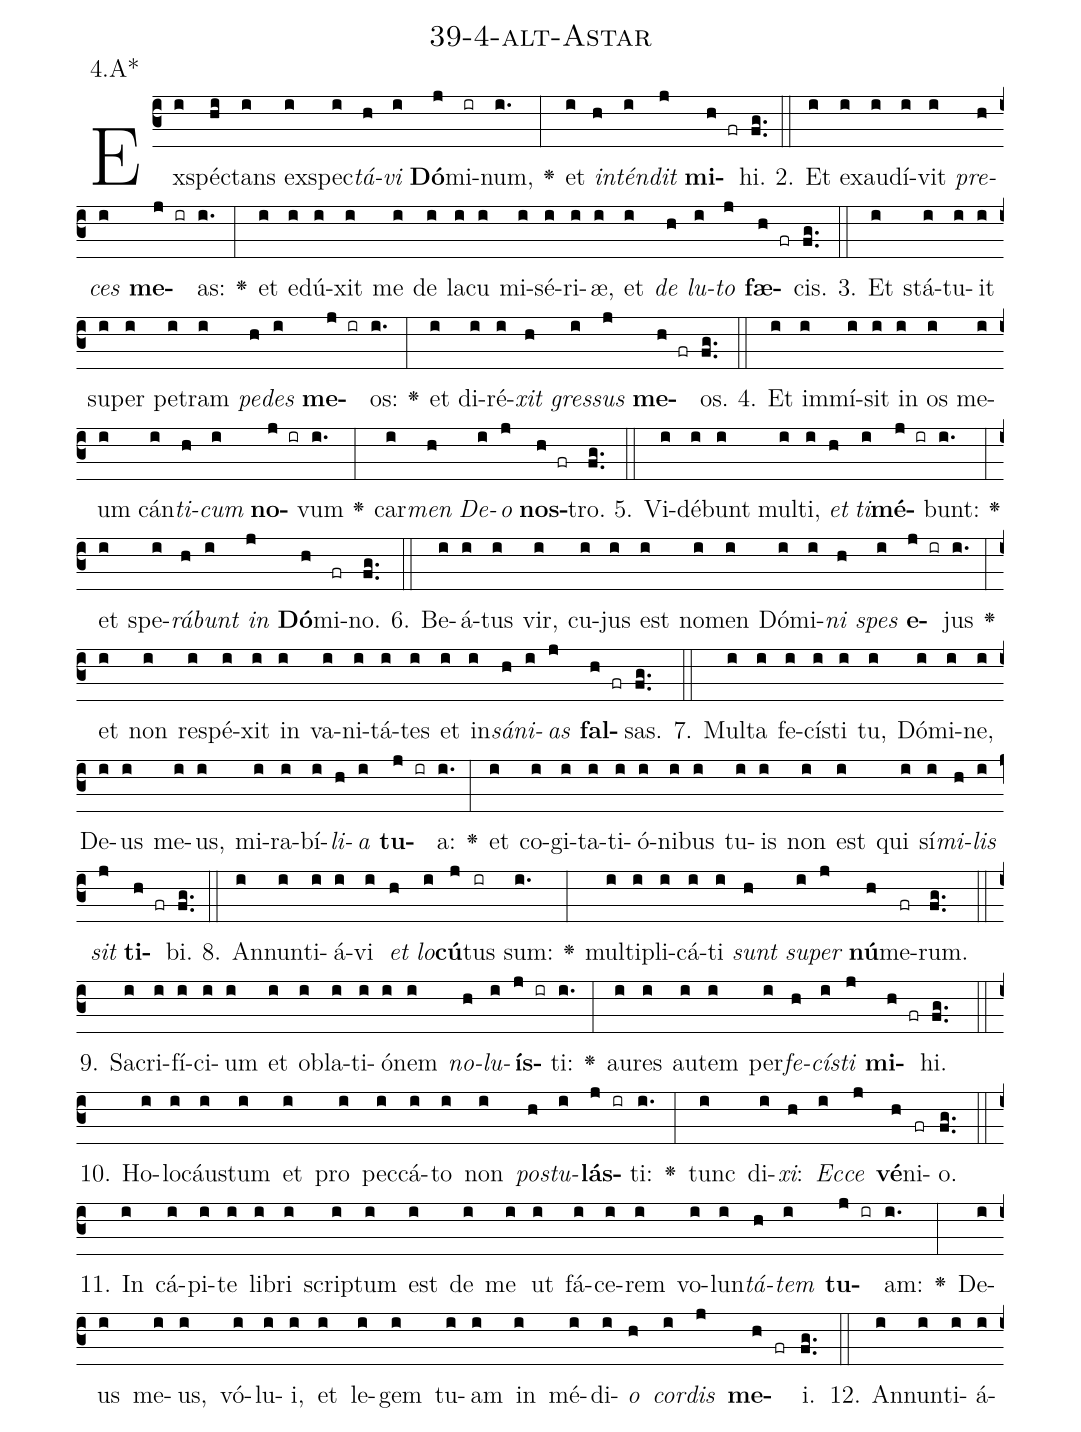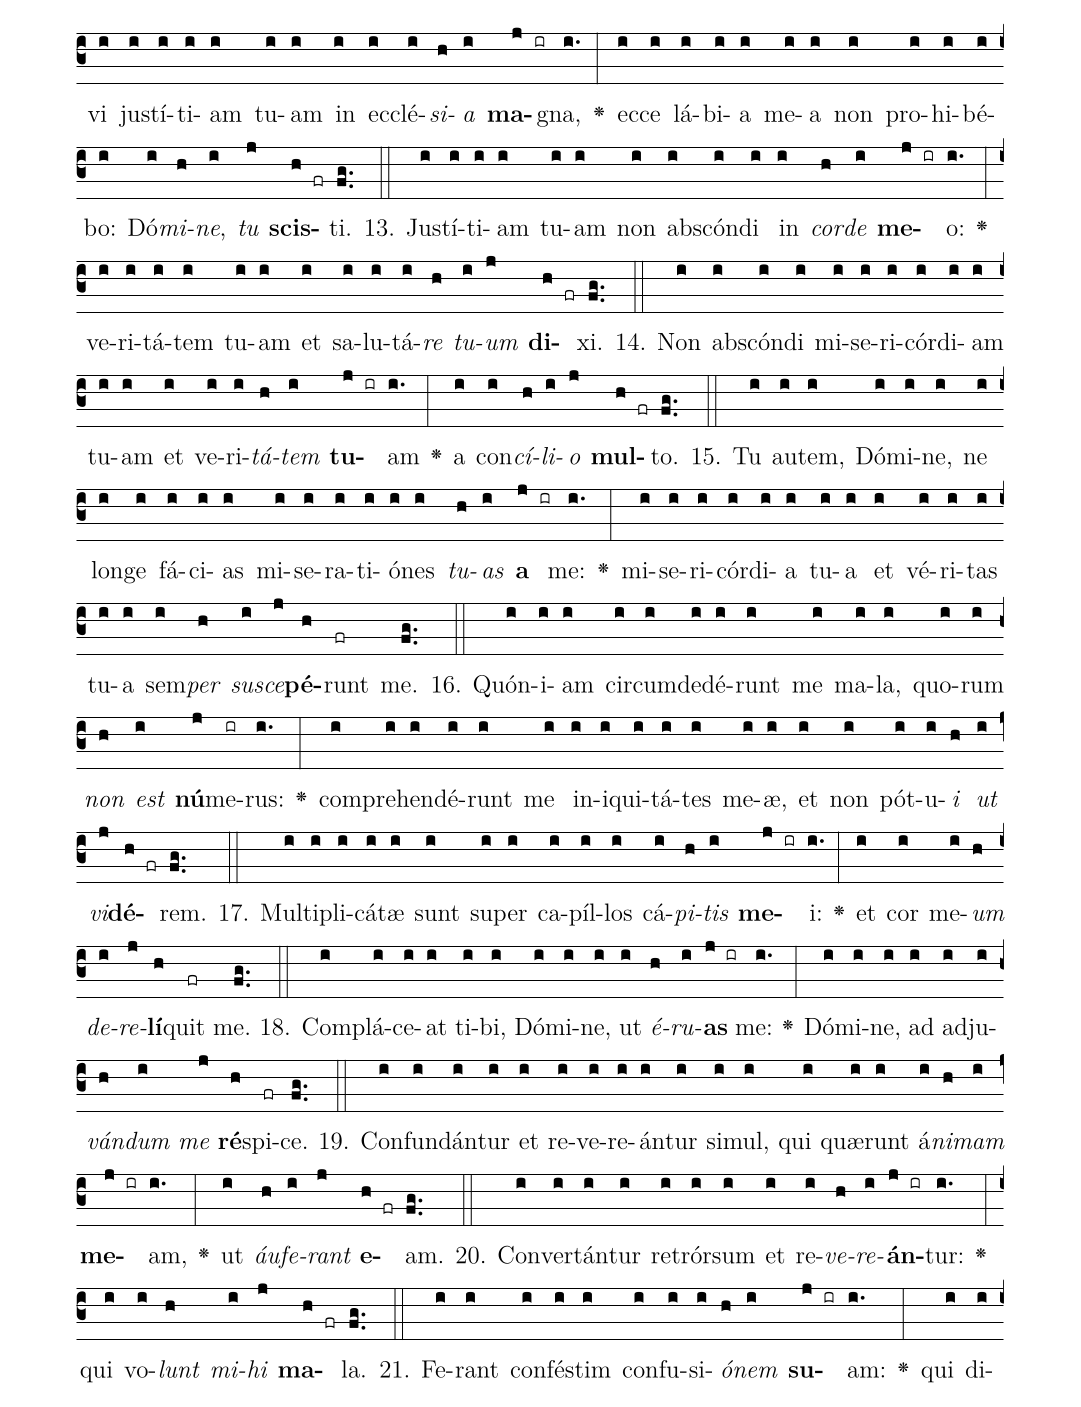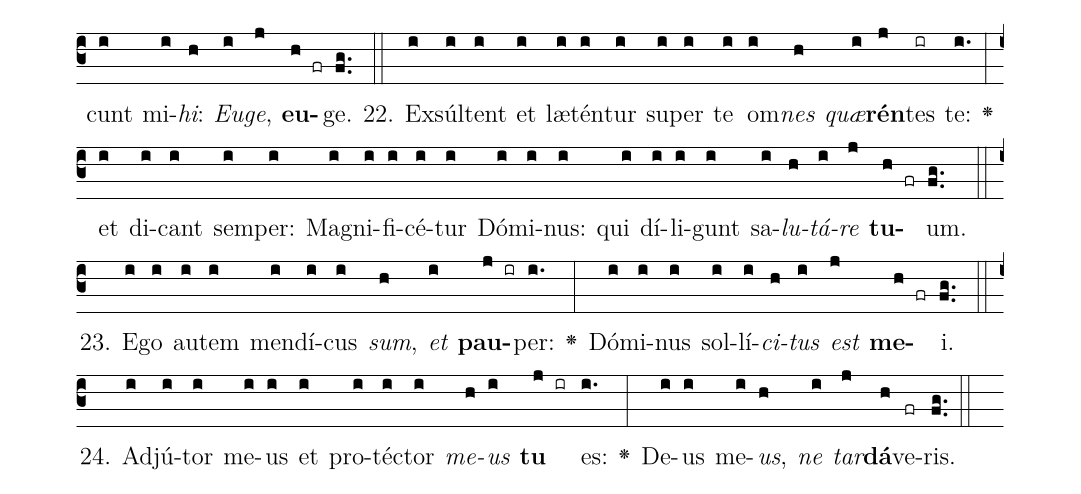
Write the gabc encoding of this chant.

name: 39-4-alt-Astar;
annotation: 4.A*;
%%
(c3)Ex(i)spéc(hi)tans(i) ex(i)spec(i)<i>tá</i>(h)<i>vi</i>(i) <b>Dó</b>(j)mi(ir)num,(i.) <v>\greheightstar</v>(:) et(i) <i>in</i>(h)<i>tén</i>(i)<i>dit</i>(j) <b>mi</b>(h fr)hi.(fg..) (::)
2. Et(i) ex(i)au(i)dí(i)vit(i) <i>pre</i>(h)<i>ces</i>(i) <b>me</b>(j ir)as:(i.) <v>\greheightstar</v>(:) et(i) e(i)dú(i)xit(i) me(i) de(i) la(i)cu(i) mi(i)sé(i)ri(i)æ,(i) et(i) <i>de</i>(h) <i>lu</i>(i)<i>to</i>(j) <b>fæ</b>(h fr)cis.(fg..) (::)
3. Et(i) stá(i)tu(i)it(i) su(i)per(i) pe(i)tram(i) <i>pe</i>(h)<i>des</i>(i) <b>me</b>(j ir)os:(i.) <v>\greheightstar</v>(:) et(i) di(i)ré(i)<i>xit</i>(h) <i>gres</i>(i)<i>sus</i>(j) <b>me</b>(h fr)os.(fg..) (::)
4. Et(i) im(i)mí(i)sit(i) in(i) os(i) me(i)um(i) cán(i)<i>ti</i>(h)<i>cum</i>(i) <b>no</b>(j ir)vum(i.) <v>\greheightstar</v>(:) car(i)<i>men</i>(h) <i>De</i>(i)<i>o</i>(j) <b>nos</b>(h fr)tro.(fg..) (::)
5. Vi(i)dé(i)bunt(i) mul(i)ti,(i) <i>et</i>(h) <i>ti</i>(i)<b>mé</b>(j ir)bunt:(i.) <v>\greheightstar</v>(:) et(i) spe(i)<i>rá</i>(h)<i>bunt</i>(i) <i>in</i>(j) <b>Dó</b>(h)mi(fr)no.(fg..) (::)
6. Be(i)á(i)tus(i) vir,(i) cu(i)jus(i) est(i) no(i)men(i) Dó(i)mi(i)<i>ni</i>(h) <i>spes</i>(i) <b>e</b>(j ir)jus(i.) <v>\greheightstar</v>(:) et(i) non(i) re(i)spé(i)xit(i) in(i) va(i)ni(i)tá(i)tes(i) et(i) in(i)<i>sá</i>(h)<i>ni</i>(i)<i>as</i>(j) <b>fal</b>(h fr)sas.(fg..) (::)
7. Mul(i)ta(i) fe(i)cís(i)ti(i) tu,(i) Dó(i)mi(i)ne,(i) De(i)us(i) me(i)us,(i) mi(i)ra(i)bí(i)<i>li</i>(h)<i>a</i>(i) <b>tu</b>(j ir)a:(i.) <v>\greheightstar</v>(:) et(i) co(i)gi(i)ta(i)ti(i)ó(i)ni(i)bus(i) tu(i)is(i) non(i) est(i) qui(i) sí(i)<i>mi</i>(h)<i>lis</i>(i) <i>sit</i>(j) <b>ti</b>(h fr)bi.(fg..) (::)
8. An(i)nun(i)ti(i)á(i)vi(i) <i>et</i>(h) <i>lo</i>(i)<b>cú</b>(j)tus(ir) sum:(i.) <v>\greheightstar</v>(:) mul(i)ti(i)pli(i)cá(i)ti(i) <i>sunt</i>(h) <i>su</i>(i)<i>per</i>(j) <b>nú</b>(h)me(fr)rum.(fg..) (::)
9. Sa(i)cri(i)fí(i)ci(i)um(i) et(i) ob(i)la(i)ti(i)ó(i)nem(i) <i>no</i>(h)<i>lu</i>(i)<b>ís</b>(j ir)ti:(i.) <v>\greheightstar</v>(:) au(i)res(i) au(i)tem(i) per(i)<i>fe</i>(h)<i>cís</i>(i)<i>ti</i>(j) <b>mi</b>(h fr)hi.(fg..) (::)
10. Ho(i)lo(i)cáus(i)tum(i) et(i) pro(i) pec(i)cá(i)to(i) non(i) <i>pos</i>(h)<i>tu</i>(i)<b>lás</b>(j ir)ti:(i.) <v>\greheightstar</v>(:) tunc(i) di(i)<i>xi</i>:(h) <i>Ec</i>(i)<i>ce</i>(j) <b>vé</b>(h)ni(fr)o.(fg..) (::)
11. In(i) cá(i)pi(i)te(i) li(i)bri(i) scrip(i)tum(i) est(i) de(i) me(i) ut(i) fá(i)ce(i)rem(i) vo(i)lun(i)<i>tá</i>(h)<i>tem</i>(i) <b>tu</b>(j ir)am:(i.) <v>\greheightstar</v>(:) De(i)us(i) me(i)us,(i) vó(i)lu(i)i,(i) et(i) le(i)gem(i) tu(i)am(i) in(i) mé(i)di(i)<i>o</i>(h) <i>cor</i>(i)<i>dis</i>(j) <b>me</b>(h fr)i.(fg..) (::)
12. An(i)nun(i)ti(i)á(i)vi(i) jus(i)tí(i)ti(i)am(i) tu(i)am(i) in(i) ec(i)clé(i)<i>si</i>(h)<i>a</i>(i) <b>ma</b>(j ir)gna,(i.) <v>\greheightstar</v>(:) ec(i)ce(i) lá(i)bi(i)a(i) me(i)a(i) non(i) pro(i)hi(i)bé(i)bo:(i) Dó(i)<i>mi</i>(h)<i>ne</i>,(i) <i>tu</i>(j) <b>scis</b>(h fr)ti.(fg..) (::)
13. Jus(i)tí(i)ti(i)am(i) tu(i)am(i) non(i) abs(i)cón(i)di(i) in(i) <i>cor</i>(h)<i>de</i>(i) <b>me</b>(j ir)o:(i.) <v>\greheightstar</v>(:) ve(i)ri(i)tá(i)tem(i) tu(i)am(i) et(i) sa(i)lu(i)tá(i)<i>re</i>(h) <i>tu</i>(i)<i>um</i>(j) <b>di</b>(h fr)xi.(fg..) (::)
14. Non(i) abs(i)cón(i)di(i) mi(i)se(i)ri(i)cór(i)di(i)am(i) tu(i)am(i) et(i) ve(i)ri(i)<i>tá</i>(h)<i>tem</i>(i) <b>tu</b>(j ir)am(i.) <v>\greheightstar</v>(:) a(i) con(i)<i>cí</i>(h)<i>li</i>(i)<i>o</i>(j) <b>mul</b>(h fr)to.(fg..) (::)
15. Tu(i) au(i)tem,(i) Dó(i)mi(i)ne,(i) ne(i) lon(i)ge(i) fá(i)ci(i)as(i) mi(i)se(i)ra(i)ti(i)ó(i)nes(i) <i>tu</i>(h)<i>as</i>(i) <b>a</b>(j ir) me:(i.) <v>\greheightstar</v>(:) mi(i)se(i)ri(i)cór(i)di(i)a(i) tu(i)a(i) et(i) vé(i)ri(i)tas(i) tu(i)a(i) sem(i)<i>per</i>(h) <i>su</i>(i)<i>sce</i>(j)<b>pé</b>(h)runt(fr) me.(fg..) (::)
16. Quón(i)i(i)am(i) cir(i)cum(i)de(i)dé(i)runt(i) me(i) ma(i)la,(i) quo(i)rum(i) <i>non</i>(h) <i>est</i>(i) <b>nú</b>(j)me(ir)rus:(i.) <v>\greheightstar</v>(:) com(i)pre(i)hen(i)dé(i)runt(i) me(i) in(i)i(i)qui(i)tá(i)tes(i) me(i)æ,(i) et(i) non(i) pót(i)u(i)<i>i</i>(h) <i>ut</i>(i) <i>vi</i>(j)<b>dé</b>(h fr)rem.(fg..) (::)
17. Mul(i)ti(i)pli(i)cá(i)tæ(i) sunt(i) su(i)per(i) ca(i)píl(i)los(i) cá(i)<i>pi</i>(h)<i>tis</i>(i) <b>me</b>(j ir)i:(i.) <v>\greheightstar</v>(:) et(i) cor(i) me(i)<i>um</i>(h) <i>de</i>(i)<i>re</i>(j)<b>lí</b>(h)quit(fr) me.(fg..) (::)
18. Com(i)plá(i)ce(i)at(i) ti(i)bi,(i) Dó(i)mi(i)ne,(i) ut(i) <i>é</i>(h)<i>ru</i>(i)<b>as</b>(j ir) me:(i.) <v>\greheightstar</v>(:) Dó(i)mi(i)ne,(i) ad(i) ad(i)ju(i)<i>ván</i>(h)<i>dum</i>(i) <i>me</i>(j) <b>ré</b>(h)spi(fr)ce.(fg..) (::)
19. Con(i)fun(i)dán(i)tur(i) et(i) re(i)ve(i)re(i)án(i)tur(i) si(i)mul,(i) qui(i) quæ(i)runt(i) á(i)<i>ni</i>(h)<i>mam</i>(i) <b>me</b>(j ir)am,(i.) <v>\greheightstar</v>(:) ut(i) <i>áu</i>(h)<i>fe</i>(i)<i>rant</i>(j) <b>e</b>(h fr)am.(fg..) (::)
20. Con(i)ver(i)tán(i)tur(i) re(i)trór(i)sum(i) et(i) re(i)<i>ve</i>(h)<i>re</i>(i)<b>án</b>(j ir)tur:(i.) <v>\greheightstar</v>(:) qui(i) vo(i)<i>lunt</i>(h) <i>mi</i>(i)<i>hi</i>(j) <b>ma</b>(h fr)la.(fg..) (::)
21. Fe(i)rant(i) con(i)fés(i)tim(i) con(i)fu(i)si(i)<i>ó</i>(h)<i>nem</i>(i) <b>su</b>(j ir)am:(i.) <v>\greheightstar</v>(:) qui(i) di(i)cunt(i) mi(i)<i>hi</i>:(h) <i>Eu</i>(i)<i>ge</i>,(j) <b>eu</b>(h fr)ge.(fg..) (::)
22. Ex(i)súl(i)tent(i) et(i) læ(i)tén(i)tur(i) su(i)per(i) te(i) om(i)<i>nes</i>(h) <i>quæ</i>(i)<b>rén</b>(j)tes(ir) te:(i.) <v>\greheightstar</v>(:) et(i) di(i)cant(i) sem(i)per:(i) Ma(i)gni(i)fi(i)cé(i)tur(i) Dó(i)mi(i)nus:(i) qui(i) dí(i)li(i)gunt(i) sa(i)<i>lu</i>(h)<i>tá</i>(i)<i>re</i>(j) <b>tu</b>(h fr)um.(fg..) (::)
23. E(i)go(i) au(i)tem(i) men(i)dí(i)cus(i) <i>sum</i>,(h) <i>et</i>(i) <b>pau</b>(j ir)per:(i.) <v>\greheightstar</v>(:) Dó(i)mi(i)nus(i) sol(i)lí(i)<i>ci</i>(h)<i>tus</i>(i) <i>est</i>(j) <b>me</b>(h fr)i.(fg..) (::)
24. Ad(i)jú(i)tor(i) me(i)us(i) et(i) pro(i)téc(i)tor(i) <i>me</i>(h)<i>us</i>(i) <b>tu</b>(j ir) es:(i.) <v>\greheightstar</v>(:) De(i)us(i) me(i)<i>us</i>,(h) <i>ne</i>(i) <i>tar</i>(j)<b>dá</b>(h)ve(fr)ris.(fg..) (::)
